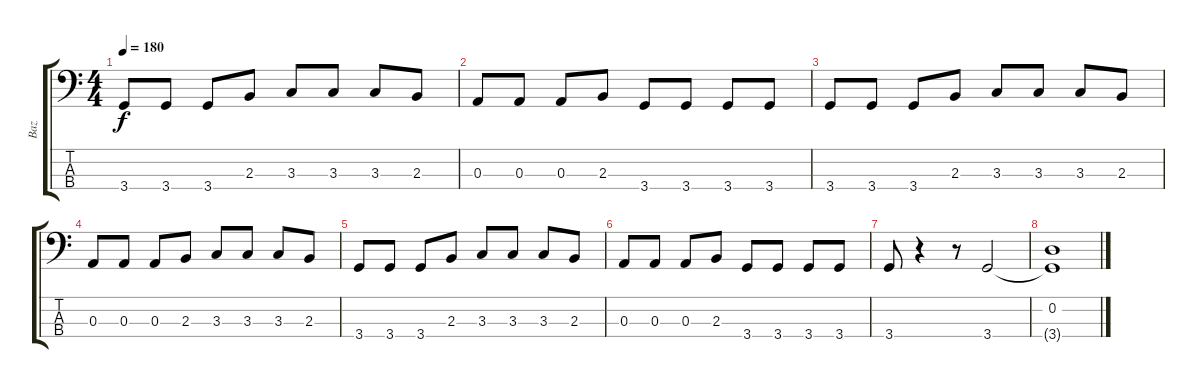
\track ("Baz" "Baz") {instrument electricbassfinger}
\staff {score tabs}
\tuning (G2 D2 A1 E1) {hide}
\ts (4 4)
\tempo 180
\clef f4
\ks c
3.4.8{dy f} 3.4.8 3.4.8 2.3.8 3.3.8 3.3.8 3.3.8 2.3.8 |
0.3.8 0.3.8 0.3.8 2.3.8 3.4.8 3.4.8 3.4.8 3.4.8 |
3.4.8{volume 12} 3.4.8 3.4.8 2.3.8 3.3.8 3.3.8 3.3.8 2.3.8 |
0.3.8 0.3.8 0.3.8 2.3.8 3.3.8 3.3.8 3.3.8 2.3.8 |
3.4.8 3.4.8 3.4.8 2.3.8 3.3.8 3.3.8 3.3.8 2.3.8 |
0.3.8 0.3.8 0.3.8 2.3.8 3.4.8 3.4.8 3.4.8 3.4.8 |
3.4.8 r.4 r.8 3.4.2 |
(0.2 3.4{t}).1
